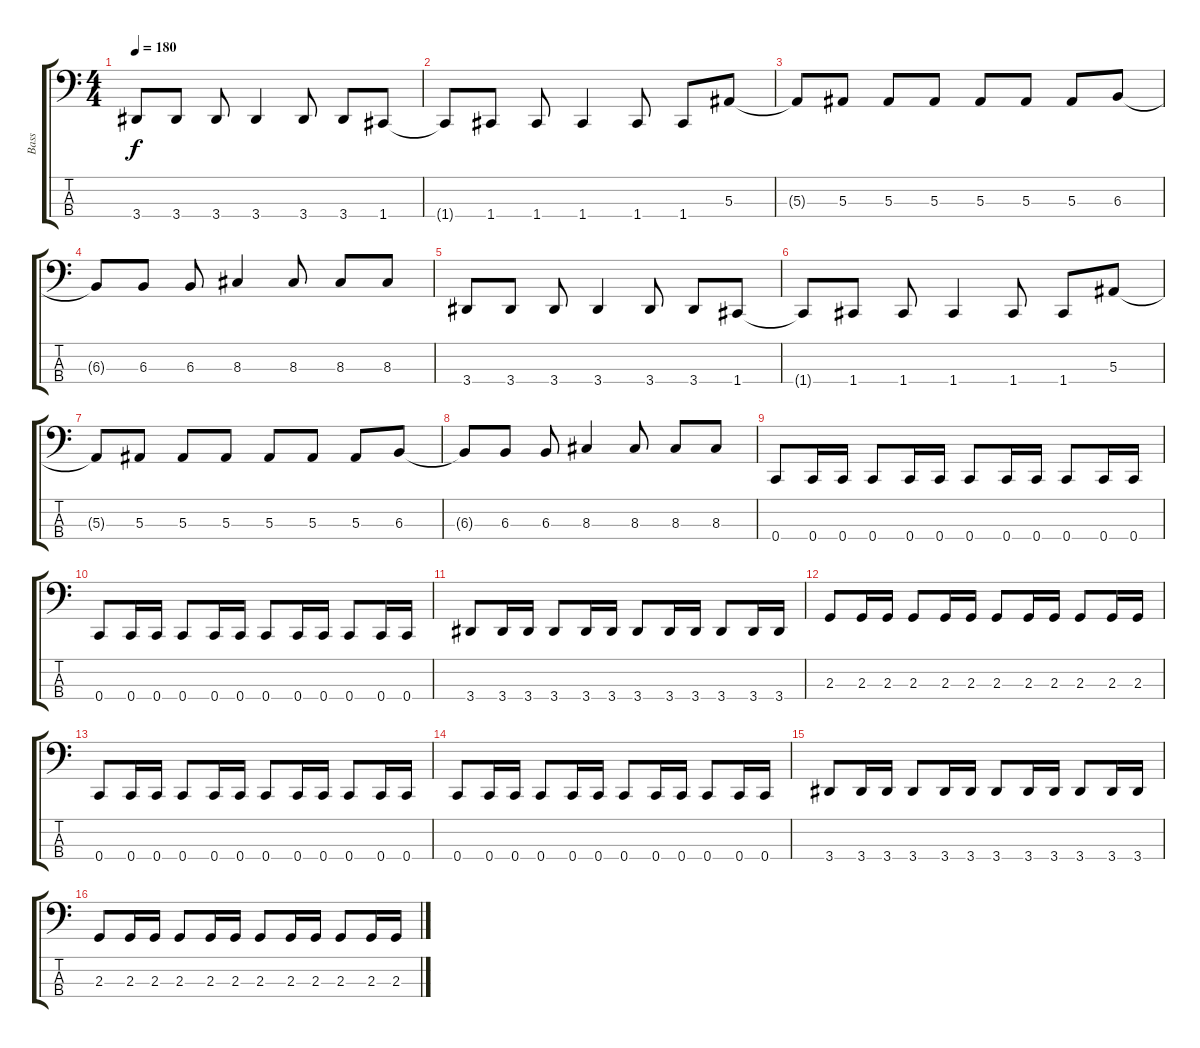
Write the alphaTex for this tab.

\track ("Bass" "Bass") {instrument electricbassfinger}
\staff {score tabs}
\tuning (Eb2 Bb1 F1 C1) {hide}
\ts (4 4)
\tempo 180
\clef f4
\ks c
3.4{t}.8{dy f} 3.4.8 3.4.8 3.4.4 3.4.8 3.4.8 1.4.8 |
1.4{t}.8 1.4.8 1.4.8 1.4.4 1.4.8 1.4.8 5.3.8 |
5.3{t}.8 5.3.8 5.3.8 5.3.8 5.3.8 5.3.8 5.3.8 6.3.8 |
6.3{t}.8 6.3.8 6.3.8 8.3.4 8.3.8 8.3.8 8.3.8 |
3.4.8 3.4.8 3.4.8 3.4.4 3.4.8 3.4.8 1.4.8 |
1.4{t}.8 1.4.8 1.4.8 1.4.4 1.4.8 1.4.8 5.3.8 |
5.3{t}.8 5.3.8 5.3.8 5.3.8 5.3.8 5.3.8 5.3.8 6.3.8 |
6.3{t}.8 6.3.8 6.3.8 8.3.4 8.3.8 8.3.8 8.3.8 |
0.4.8 0.4.16 0.4.16 0.4.8 0.4.16 0.4.16 0.4.8 0.4.16 0.4.16 0.4.8 0.4.16 0.4.16 |
0.4.8 0.4.16 0.4.16 0.4.8 0.4.16 0.4.16 0.4.8 0.4.16 0.4.16 0.4.8 0.4.16 0.4.16 |
3.4.8 3.4.16 3.4.16 3.4.8 3.4.16 3.4.16 3.4.8 3.4.16 3.4.16 3.4.8 3.4.16 3.4.16 |
2.3.8 2.3.16 2.3.16 2.3.8 2.3.16 2.3.16 2.3.8 2.3.16 2.3.16 2.3.8 2.3.16 2.3.16 |
0.4.8 0.4.16 0.4.16 0.4.8 0.4.16 0.4.16 0.4.8 0.4.16 0.4.16 0.4.8 0.4.16 0.4.16 |
0.4.8 0.4.16 0.4.16 0.4.8 0.4.16 0.4.16 0.4.8 0.4.16 0.4.16 0.4.8 0.4.16 0.4.16 |
3.4.8 3.4.16 3.4.16 3.4.8 3.4.16 3.4.16 3.4.8 3.4.16 3.4.16 3.4.8 3.4.16 3.4.16 |
2.3.8 2.3.16 2.3.16 2.3.8 2.3.16 2.3.16 2.3.8 2.3.16 2.3.16 2.3.8 2.3.16 2.3.16
